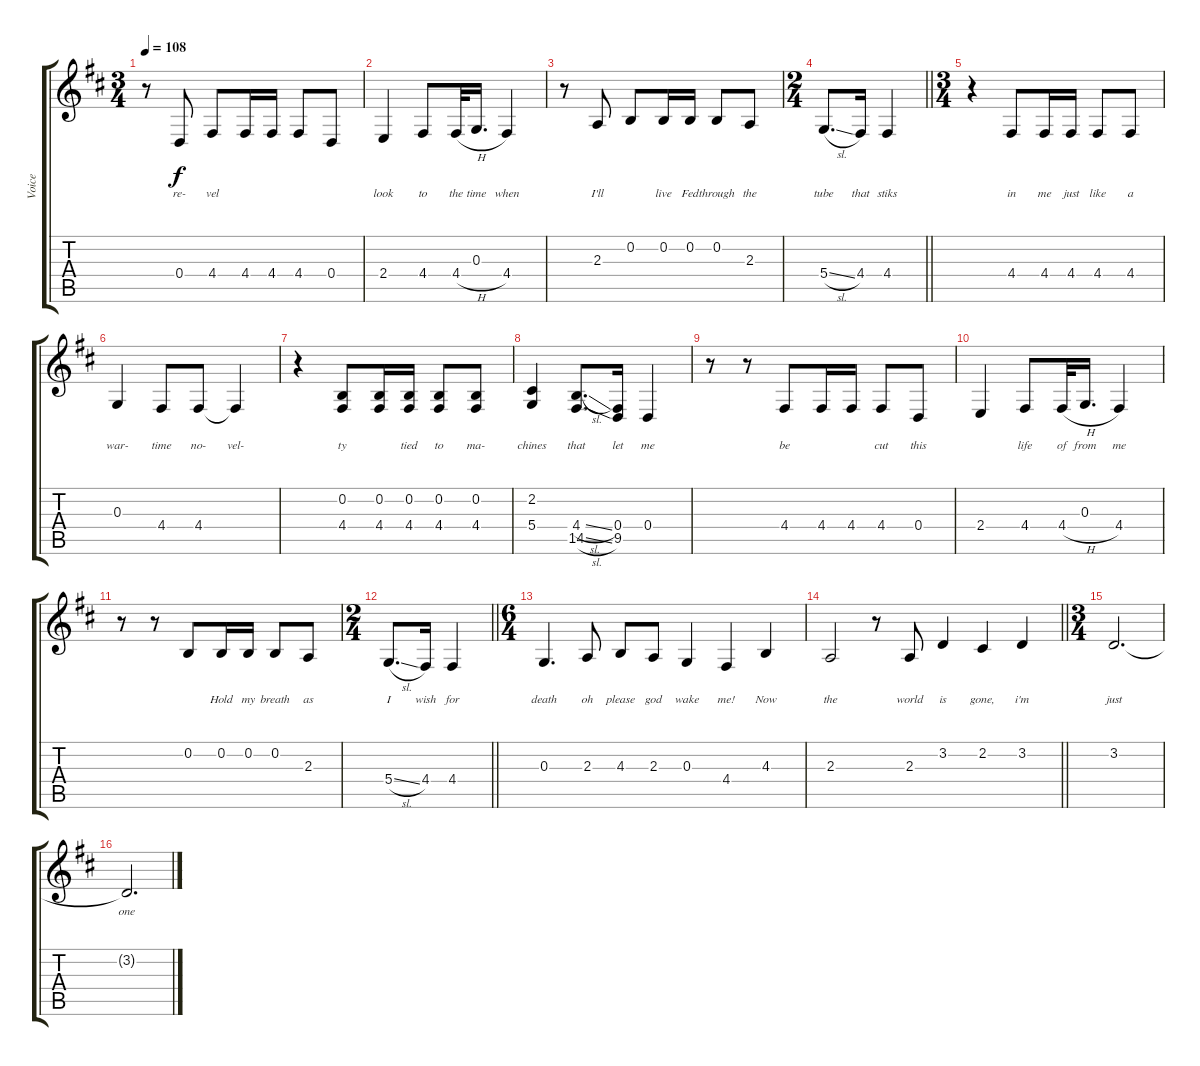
\track ("Voice" "Voice") {instrument lead2sawtooth}
\staff {score tabs}
\tuning (E4 B3 G3 D3 A2 E2) {hide}
\ts (3 4)
\tempo 108
\clef g2
\ks d
r.8{dy f} 0.4.8{lyrics (0 "re-") lyrics (1 "") lyrics (2 "") lyrics (3 "") lyrics (4 "")} 4.4.8{lyrics (0 "vel") lyrics (1 "") lyrics (2 "") lyrics (3 "") lyrics (4 "")} 4.4.16{lyrics (0 "") lyrics (1 "") lyrics (2 "") lyrics (3 "") lyrics (4 "")} 4.4.16{lyrics (0 "") lyrics (1 "") lyrics (2 "") lyrics (3 "") lyrics (4 "")} 4.4.8{lyrics (0 "") lyrics (1 "") lyrics (2 "") lyrics (3 "") lyrics (4 "")} 0.4.8{lyrics (0 "") lyrics (1 "") lyrics (2 "") lyrics (3 "") lyrics (4 "")} |
2.4.4{lyrics (0 "look") lyrics (1 "") lyrics (2 "") lyrics (3 "") lyrics (4 "")} 4.4.8{lyrics (0 "to") lyrics (1 "") lyrics (2 "") lyrics (3 "") lyrics (4 "")} 4.4{h}.32{lyrics (0 "the") lyrics (1 "") lyrics (2 "") lyrics (3 "") lyrics (4 "")} 0.3.16{d lyrics (0 "time") lyrics (1 "") lyrics (2 "") lyrics (3 "") lyrics (4 "")} 4.4.4{lyrics (0 "when") lyrics (1 "") lyrics (2 "") lyrics (3 "") lyrics (4 "")} |
r.8 2.3.8{lyrics (0 "I'll") lyrics (1 "") lyrics (2 "") lyrics (3 "") lyrics (4 "")} 0.2.8{lyrics (0 "") lyrics (1 "") lyrics (2 "") lyrics (3 "") lyrics (4 "")} 0.2.16{lyrics (0 "live") lyrics (1 "") lyrics (2 "") lyrics (3 "") lyrics (4 "")} 0.2.16{lyrics (0 "Fed") lyrics (1 "") lyrics (2 "") lyrics (3 "") lyrics (4 "")} 0.2.8{lyrics (0 "through") lyrics (1 "") lyrics (2 "") lyrics (3 "") lyrics (4 "")} 2.3.8{lyrics (0 "the") lyrics (1 "") lyrics (2 "") lyrics (3 "") lyrics (4 "")} |
\ts (2 4)
\barLineRight lightlight
5.4{sl}.8{d lyrics (0 "tube") lyrics (1 "") lyrics (2 "") lyrics (3 "") lyrics (4 "")} 4.4.16{lyrics (0 "that") lyrics (1 "") lyrics (2 "") lyrics (3 "") lyrics (4 "")} 4.4.4{lyrics (0 "stiks") lyrics (1 "") lyrics (2 "") lyrics (3 "") lyrics (4 "")} |
\ts (3 4)
r.4 4.4.8{lyrics (0 "in") lyrics (1 "") lyrics (2 "") lyrics (3 "") lyrics (4 "")} 4.4.16{lyrics (0 "me") lyrics (1 "") lyrics (2 "") lyrics (3 "") lyrics (4 "")} 4.4.16{lyrics (0 "just") lyrics (1 "") lyrics (2 "") lyrics (3 "") lyrics (4 "")} 4.4.8{lyrics (0 "like") lyrics (1 "") lyrics (2 "") lyrics (3 "") lyrics (4 "")} 4.4.8{lyrics (0 "a") lyrics (1 "") lyrics (2 "") lyrics (3 "") lyrics (4 "")} |
0.3.4{lyrics (0 "war-") lyrics (1 "") lyrics (2 "") lyrics (3 "") lyrics (4 "")} 4.4.8{lyrics (0 "time") lyrics (1 "") lyrics (2 "") lyrics (3 "") lyrics (4 "")} 4.4.8{lyrics (0 "no-") lyrics (1 "") lyrics (2 "") lyrics (3 "") lyrics (4 "")} 4.4{t}.4{lyrics (0 "vel-") lyrics (1 "") lyrics (2 "") lyrics (3 "") lyrics (4 "")} |
r.4 (0.2 4.4).8{lyrics (0 "ty") lyrics (1 "") lyrics (2 "") lyrics (3 "") lyrics (4 "")} (0.2 4.4).16{lyrics (0 "") lyrics (1 "") lyrics (2 "") lyrics (3 "") lyrics (4 "")} (0.2 4.4).16{lyrics (0 "tied") lyrics (1 "") lyrics (2 "") lyrics (3 "") lyrics (4 "")} (0.2 4.4).8{lyrics (0 "to") lyrics (1 "") lyrics (2 "") lyrics (3 "") lyrics (4 "")} (0.2 4.4).8{lyrics (0 "ma-") lyrics (1 "") lyrics (2 "") lyrics (3 "") lyrics (4 "")} |
(2.2 5.4).4{lyrics (0 "chines") lyrics (1 "") lyrics (2 "") lyrics (3 "") lyrics (4 "")} (4.4{sl} 14.5{sl}).8{d lyrics (0 "that") lyrics (1 "") lyrics (2 "") lyrics (3 "") lyrics (4 "")} (0.4 9.5).16{lyrics (0 "let") lyrics (1 "") lyrics (2 "") lyrics (3 "") lyrics (4 "")} 0.4.4{lyrics (0 "me") lyrics (1 "") lyrics (2 "") lyrics (3 "") lyrics (4 "")} |
r.8 r.8 4.4.8{lyrics (0 "be") lyrics (1 "") lyrics (2 "") lyrics (3 "") lyrics (4 "")} 4.4.16{lyrics (0 "") lyrics (1 "") lyrics (2 "") lyrics (3 "") lyrics (4 "")} 4.4.16{lyrics (0 "") lyrics (1 "") lyrics (2 "") lyrics (3 "") lyrics (4 "")} 4.4.8{lyrics (0 "cut") lyrics (1 "") lyrics (2 "") lyrics (3 "") lyrics (4 "")} 0.4.8{lyrics (0 "this") lyrics (1 "") lyrics (2 "") lyrics (3 "") lyrics (4 "")} |
2.4.4{lyrics (0 "") lyrics (1 "") lyrics (2 "") lyrics (3 "") lyrics (4 "")} 4.4.8{lyrics (0 "life") lyrics (1 "") lyrics (2 "") lyrics (3 "") lyrics (4 "")} 4.4{h}.32{lyrics (0 "of") lyrics (1 "") lyrics (2 "") lyrics (3 "") lyrics (4 "")} 0.3.16{d lyrics (0 "from") lyrics (1 "") lyrics (2 "") lyrics (3 "") lyrics (4 "")} 4.4.4{lyrics (0 "me") lyrics (1 "") lyrics (2 "") lyrics (3 "") lyrics (4 "")} |
r.8 r.8 0.2.8{lyrics (0 "") lyrics (1 "") lyrics (2 "") lyrics (3 "") lyrics (4 "")} 0.2.16{lyrics (0 "Hold") lyrics (1 "") lyrics (2 "") lyrics (3 "") lyrics (4 "")} 0.2.16{lyrics (0 "my") lyrics (1 "") lyrics (2 "") lyrics (3 "") lyrics (4 "")} 0.2.8{lyrics (0 "breath") lyrics (1 "") lyrics (2 "") lyrics (3 "") lyrics (4 "")} 2.3.8{lyrics (0 "as") lyrics (1 "") lyrics (2 "") lyrics (3 "") lyrics (4 "")} |
\ts (2 4)
\barLineRight lightlight
5.4{sl}.8{d lyrics (0 "I") lyrics (1 "") lyrics (2 "") lyrics (3 "") lyrics (4 "")} 4.4.16{lyrics (0 "wish") lyrics (1 "") lyrics (2 "") lyrics (3 "") lyrics (4 "")} 4.4.4{lyrics (0 "for") lyrics (1 "") lyrics (2 "") lyrics (3 "") lyrics (4 "")} |
\ts (6 4)
0.3.4{d lyrics (0 "death") lyrics (1 "") lyrics (2 "") lyrics (3 "") lyrics (4 "")} 2.3.8{lyrics (0 "oh") lyrics (1 "") lyrics (2 "") lyrics (3 "") lyrics (4 "")} 4.3.8{lyrics (0 "please") lyrics (1 "") lyrics (2 "") lyrics (3 "") lyrics (4 "")} 2.3.8{lyrics (0 "god") lyrics (1 "") lyrics (2 "") lyrics (3 "") lyrics (4 "")} 0.3.4{lyrics (0 "wake") lyrics (1 "") lyrics (2 "") lyrics (3 "") lyrics (4 "")} 4.4.4{lyrics (0 "me!") lyrics (1 "") lyrics (2 "") lyrics (3 "") lyrics (4 "")} 4.3.4{lyrics (0 "Now") lyrics (1 "") lyrics (2 "") lyrics (3 "") lyrics (4 "")} |
\barLineRight lightlight
2.3.2{lyrics (0 "the") lyrics (1 "") lyrics (2 "") lyrics (3 "") lyrics (4 "")} r.8 2.3.8{lyrics (0 "world") lyrics (1 "") lyrics (2 "") lyrics (3 "") lyrics (4 "")} 3.2.4{lyrics (0 "is") lyrics (1 "") lyrics (2 "") lyrics (3 "") lyrics (4 "")} 2.2.4{lyrics (0 "gone,") lyrics (1 "") lyrics (2 "") lyrics (3 "") lyrics (4 "")} 3.2.4{lyrics (0 "i'm") lyrics (1 "") lyrics (2 "") lyrics (3 "") lyrics (4 "")} |
\ts (3 4)
3.2.2{d lyrics (0 "just") lyrics (1 "") lyrics (2 "") lyrics (3 "") lyrics (4 "") volume 3} |
3.2{t}.2{d lyrics (0 "one") lyrics (1 "") lyrics (2 "") lyrics (3 "") lyrics (4 "")}
